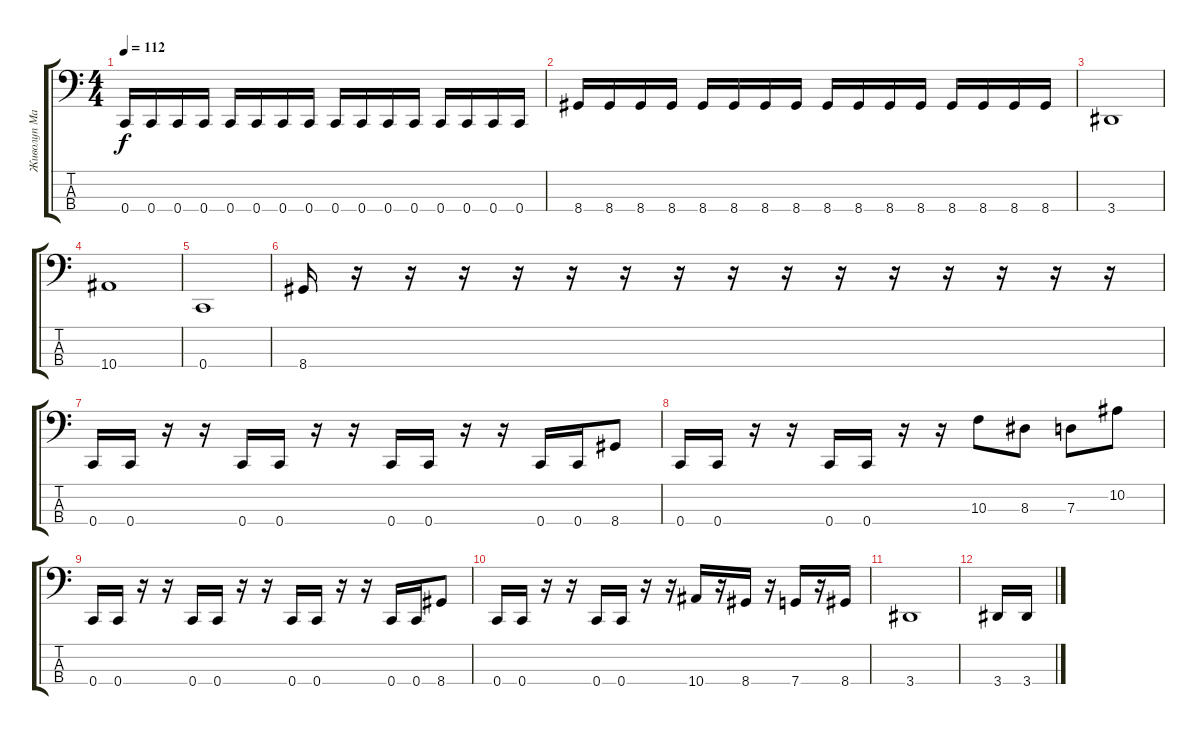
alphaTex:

\track ("Живолуп Максим" "Живолуп Ма") {instrument electricbassfinger}
\staff {score tabs}
\tuning (F2 C2 G1 C1) {hide}
\ts (4 4)
\tempo 112
\clef f4
\ks c
0.4.16{dy f} 0.4.16 0.4.16 0.4.16 0.4.16 0.4.16 0.4.16 0.4.16 0.4.16 0.4.16 0.4.16 0.4.16 0.4.16 0.4.16 0.4.16 0.4.16 |
8.4.16 8.4.16 8.4.16 8.4.16 8.4.16 8.4.16 8.4.16 8.4.16 8.4.16 8.4.16 8.4.16 8.4.16 8.4.16 8.4.16 8.4.16 8.4.16 |
3.4.1 |
10.4.1 |
0.4.1 |
8.4.16 r.16 r.16 r.16 r.16 r.16 r.16 r.16 r.16 r.16 r.16 r.16 r.16 r.16 r.16 r.16 |
0.4.16 0.4.16 r.16 r.16 0.4.16 0.4.16 r.16 r.16 0.4.16 0.4.16 r.16 r.16 0.4.16 0.4.16 8.4.8 |
0.4.16 0.4.16 r.16 r.16 0.4.16 0.4.16 r.16 r.16 10.3.8 8.3.8 7.3.8 10.2.8 |
0.4.16 0.4.16 r.16 r.16 0.4.16 0.4.16 r.16 r.16 0.4.16 0.4.16 r.16 r.16 0.4.16 0.4.16 8.4.8 |
0.4.16 0.4.16 r.16 r.16 0.4.16 0.4.16 r.16 r.16 10.4.16 r.16 8.4.16 r.16 7.4.16 r.16 8.4.16 |
3.4.1 |
3.4.16 3.4.16
